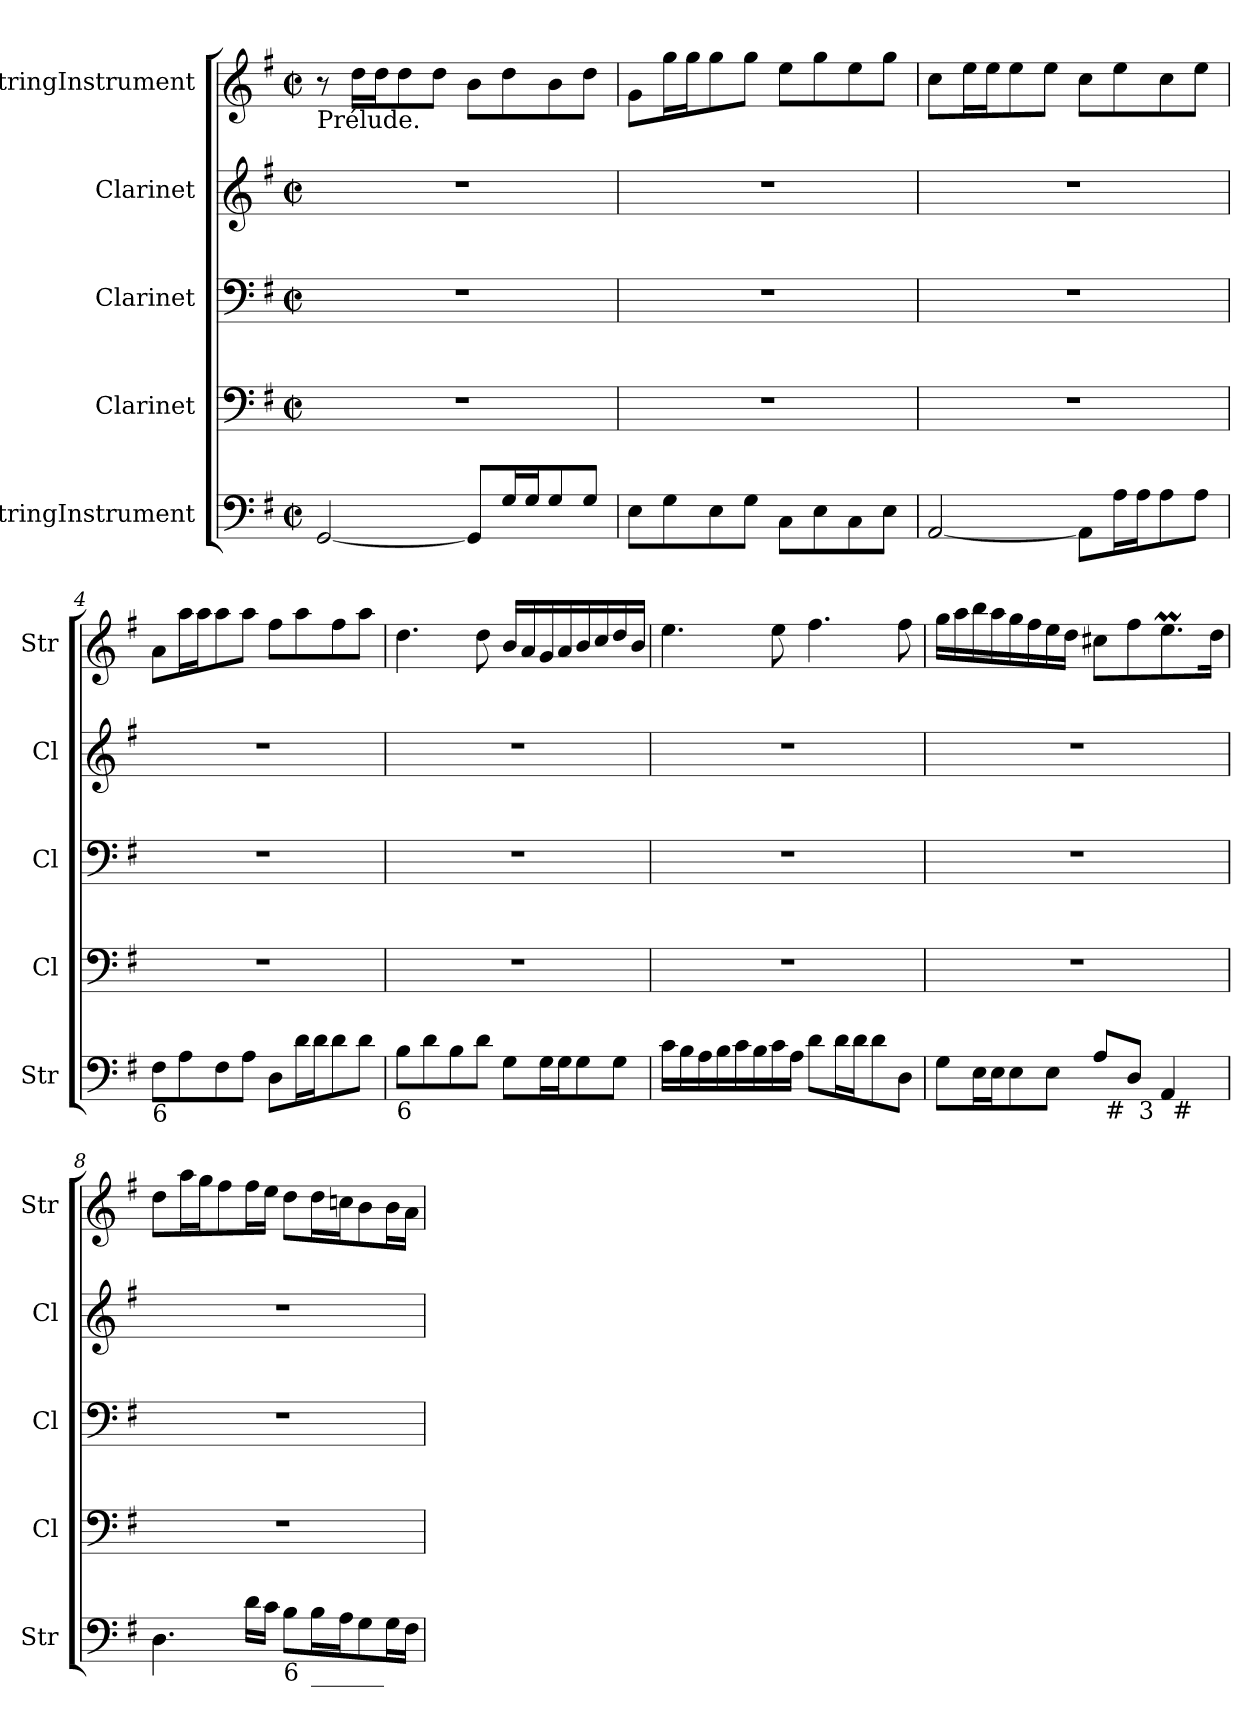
**kern	**kern	**kern	**kern	**kern
*part5	*part4	*part3	*part2	*part1
*staff5	*staff4	*staff3	*staff2	*staff1
*I"StringInstrument	*I"Clarinet	*I"Clarinet	*I"Clarinet	*I"StringInstrument
*I'Str	*I'Cl	*I'Cl	*I'Cl	*I'Str
*clefF4	*clefF4	*clefF4	*clefG2	*clefG2
*	*ITrd1c2	*ITrd1c2	*ITrd1c2	*
*k[f#]	*k[b-]	*k[b-]	*k[b-]	*k[f#]
*G:	*F:	*F:	*F:	*G:
*M2/2	*M2/2	*M2/2	*M2/2	*M2/2
*met(c|)	*met(c|)	*met(c|)	*met(c|)	*met(c|)
=1	=1	=1	=1	=1
!	!	!	!	!LO:TX:b:t=Prélude.
[2GG/	1r	1r	1r	8r
.	.	.	.	16dd\LL
.	.	.	.	16dd\J
.	.	.	.	8dd\
.	.	.	.	8dd\J
8GG/L]	.	.	.	8b\L
16G/L	.	.	.	8dd\
16G/J	.	.	.	.
8G/	.	.	.	8b\
8G/J	.	.	.	8dd\J
=2	=2	=2	=2	=2
8E\L	1r	1r	1r	8g\L
8G\	.	.	.	16gg\L
.	.	.	.	16gg\J
8E\	.	.	.	8gg\
8G\J	.	.	.	8gg\J
8C\L	.	.	.	8ee\L
8E\	.	.	.	8gg\
8C\	.	.	.	8ee\
8E\J	.	.	.	8gg\J
=3	=3	=3	=3	=3
[2AA/	1r	1r	1r	8cc\L
.	.	.	.	16ee\L
.	.	.	.	16ee\J
.	.	.	.	8ee\
.	.	.	.	8ee\J
8AA\L]	.	.	.	8cc\L
16A\L	.	.	.	8ee\
16A\J	.	.	.	.
8A\	.	.	.	8cc\
8A\J	.	.	.	8ee\J
=4	=4	=4	=4	=4
!LO:TX:b:t=6	!	!	!	!
8F#\L	1r	1r	1r	8a\L
8A\	.	.	.	16aa\L
.	.	.	.	16aa\J
8F#\	.	.	.	8aa\
8A\J	.	.	.	8aa\J
8D\L	.	.	.	8ff#\L
16d\L	.	.	.	8aa\
16d\J	.	.	.	.
8d\	.	.	.	8ff#\
8d\J	.	.	.	8aa\J
!!LO:LB:g=z
=5	=5	=5	=5	=5
!LO:TX:b:t=6	!	!	!	!
8B\L	1r	1r	1r	4.dd\
8d\	.	.	.	.
8B\	.	.	.	.
8d\J	.	.	.	8dd\
8G\L	.	.	.	16b/LL
.	.	.	.	16a/
16G\L	.	.	.	16g/
16G\J	.	.	.	16a/
8G\	.	.	.	16b/
.	.	.	.	16cc/
8G\J	.	.	.	16dd/
.	.	.	.	16b/JJ
=6	=6	=6	=6	=6
16c\LL	1r	1r	1r	4.ee\
16B\	.	.	.	.
16A\	.	.	.	.
16B\	.	.	.	.
16c\	.	.	.	.
16B\	.	.	.	.
16c\	.	.	.	8ee\
16A\JJ	.	.	.	.
8d\L	.	.	.	4.ff#\
16d\L	.	.	.	.
16d\J	.	.	.	.
8d\	.	.	.	.
8D\J	.	.	.	8ff#\
=7	=7	=7	=7	=7
*^	*	*	*	*
*	*^	*	*	*	*
*	*	*^	*	*	*	*
8G\L	2ryy	2ryy	2ryy	1r	1r	1r	16gg\LL
.	.	.	.	.	.	.	16aa\
16E\L	.	.	.	.	.	.	16bb\
16E\J	.	.	.	.	.	.	16aa\
8E\	.	.	.	.	.	.	16gg\
.	.	.	.	.	.	.	16ff#\
8E\J	.	.	.	.	.	.	16ee\
.	.	.	.	.	.	.	16dd\JJ
8A/L	32ryy	8ryy	4ryy	.	.	.	8cc#X\L
!	!LO:TX:b:t=#	!	!	!	!	!	!
.	4...ryy	.	.	.	.	.	.
8D/J	.	32ryy	.	.	.	.	8ff#\
!	!	!LO:TX:b:t=3	!	!	!	!	!
.	.	4ryy	.	.	.	.	.
4AA/	.	.	32ryy	.	.	.	8.eeM\
!	!	!	!LO:TX:b:t=#	!	!	!	!
.	.	.	8..ryy	.	.	.	.
.	.	16.ryy	.	.	.	.	.
.	.	.	.	.	.	.	16dd\Jk
!!LO:LB:g=z
=8	=8	=8	=8	=8	=8	=8	=8
!LO:TX:b:t=2e. Ethiopien.	!	!	!	!	!	!	!
*v	*v	*v	*v	*	*	*	*
4.D\	1r	1r	1r	8dd\L
.	.	.	.	16aa\L
.	.	.	.	16gg\J
.	.	.	.	8ff#\
16d\LL	.	.	.	16ff#\L
16c\JJ	.	.	.	16ee\JJ
!LO:TX:b:t=6	!	!	!	!
8B\L	.	.	.	8dd\L
!LO:TX:b:t=______	!	!	!	!
16B\L	.	.	.	16dd\L
16A\J	.	.	.	16ccn\J
8G\	.	.	.	8b\
16G\L	.	.	.	16b\L
16F#\JJ	.	.	.	16a\JJ
=	=	=	=	=
*-	*-	*-	*-	*-
